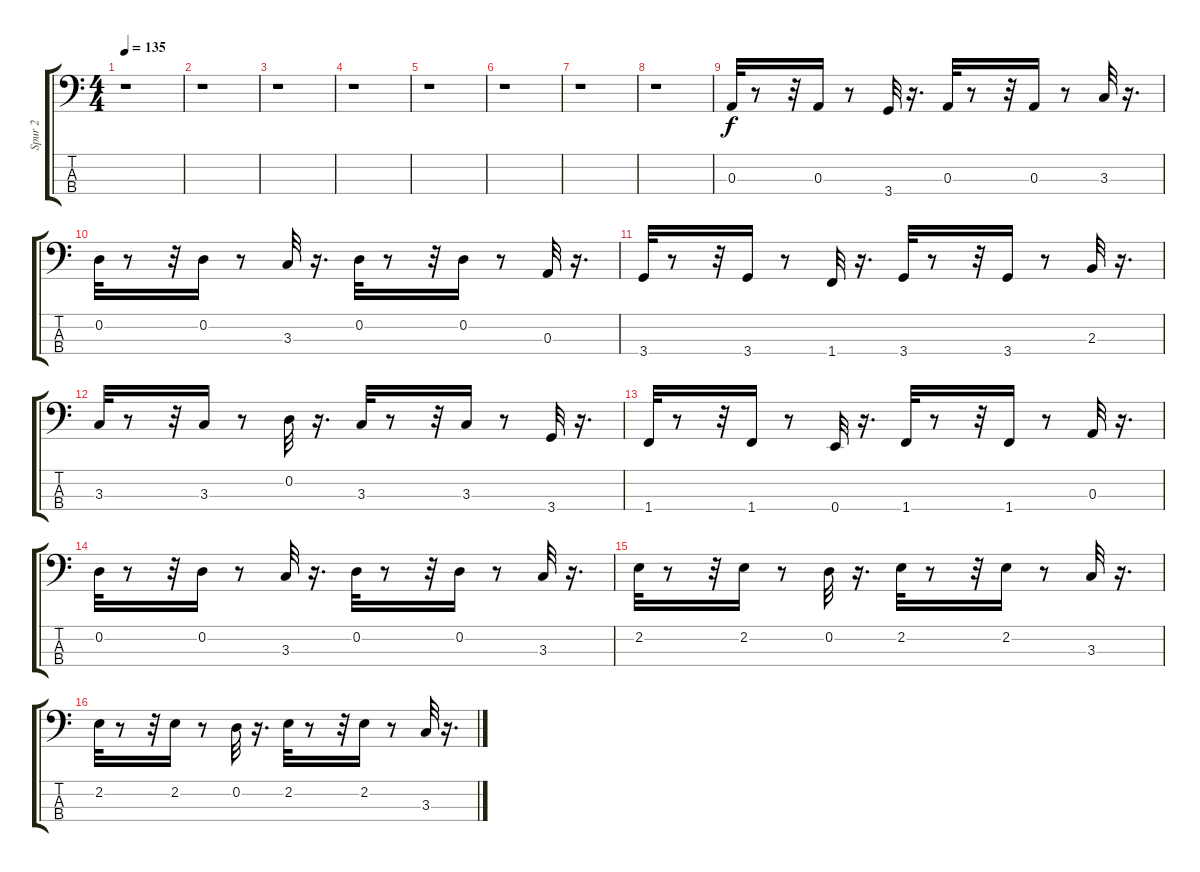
\track ("Spur 2" "Spur 2") {instrument electricbassfinger}
\staff {score tabs}
\tuning (G2 D2 A1 E1) {hide}
\ts (4 4)
\tempo 135
\clef f4
\ks c
r.1{dy f} |
r.1 |
r.1 |
r.1 |
r.1 |
r.1 |
r.1 |
r.1 |
0.3.32 r.8 r.32 0.3.16 r.8 3.4.32 r.16{d} 0.3.32 r.8 r.32 0.3.16 r.8 3.3.32 r.16{d} |
0.2.32 r.8 r.32 0.2.16 r.8 3.3.32 r.16{d} 0.2.32 r.8 r.32 0.2.16 r.8 0.3.32 r.16{d} |
3.4.32 r.8 r.32 3.4.16 r.8 1.4.32 r.16{d} 3.4.32 r.8 r.32 3.4.16 r.8 2.3.32 r.16{d} |
3.3.32 r.8 r.32 3.3.16 r.8 0.2.32 r.16{d} 3.3.32 r.8 r.32 3.3.16 r.8 3.4.32 r.16{d} |
1.4.32 r.8 r.32 1.4.16 r.8 0.4.32 r.16{d} 1.4.32 r.8 r.32 1.4.16 r.8 0.3.32 r.16{d} |
0.2.32 r.8 r.32 0.2.16 r.8 3.3.32 r.16{d} 0.2.32 r.8 r.32 0.2.16 r.8 3.3.32 r.16{d} |
2.2.32 r.8 r.32 2.2.16 r.8 0.2.32 r.16{d} 2.2.32 r.8 r.32 2.2.16 r.8 3.3.32 r.16{d} |
2.2.32 r.8 r.32 2.2.16 r.8 0.2.32 r.16{d} 2.2.32 r.8 r.32 2.2.16 r.8 3.3.32 r.16{d}
